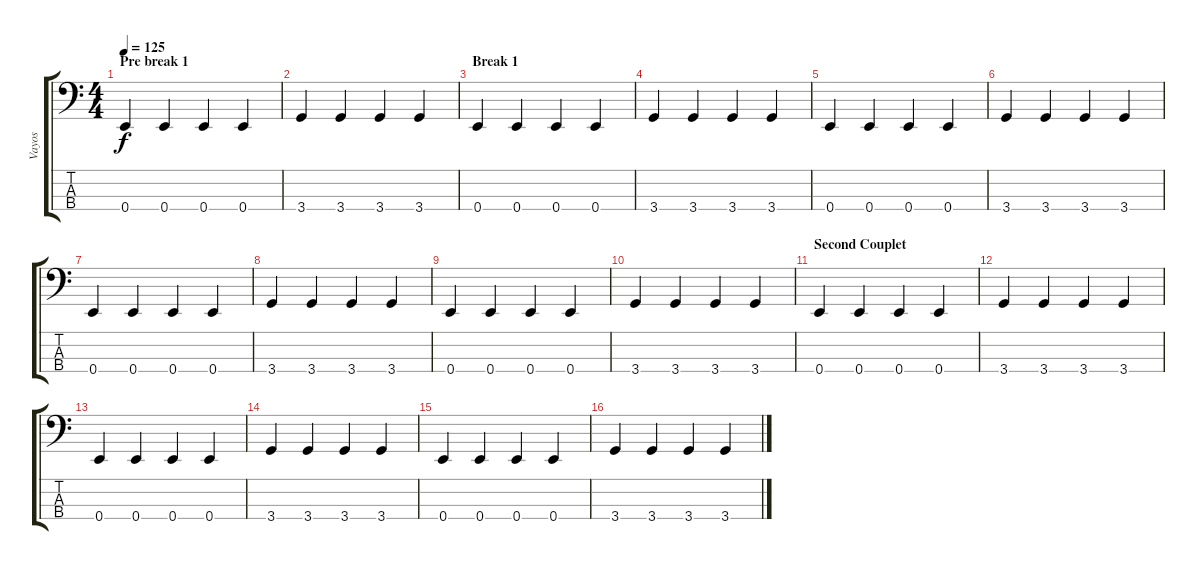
\track ("Vayos" "Vayos") {instrument electricbassfinger}
\staff {score tabs}
\tuning (G2 D2 A1 E1) {hide}
\ts (4 4)
\section ("" "Pre break 1")
\tempo 125
\clef f4
\ks c
0.4.4{dy f} 0.4.4 0.4.4 0.4.4 |
3.4.4 3.4.4 3.4.4 3.4.4 |
\section ("" "Break 1")
0.4.4 0.4.4 0.4.4 0.4.4 |
3.4.4 3.4.4 3.4.4 3.4.4 |
0.4.4 0.4.4 0.4.4 0.4.4 |
3.4.4 3.4.4 3.4.4 3.4.4 |
0.4.4 0.4.4 0.4.4 0.4.4 |
3.4.4 3.4.4 3.4.4 3.4.4 |
0.4.4 0.4.4 0.4.4 0.4.4 |
3.4.4 3.4.4 3.4.4 3.4.4 |
\section ("" "Second Couplet")
0.4.4 0.4.4 0.4.4 0.4.4 |
3.4.4 3.4.4 3.4.4 3.4.4 |
0.4.4 0.4.4 0.4.4 0.4.4 |
3.4.4 3.4.4 3.4.4 3.4.4 |
0.4.4 0.4.4 0.4.4 0.4.4 |
3.4.4 3.4.4 3.4.4 3.4.4
